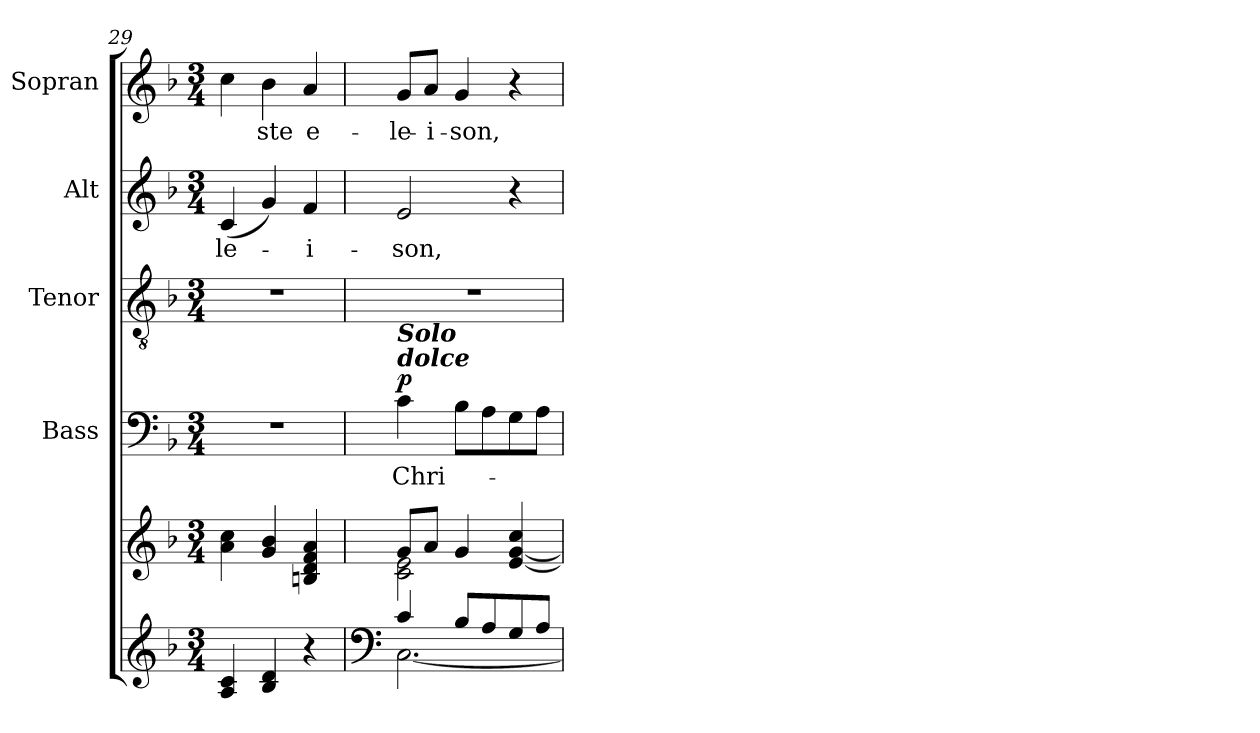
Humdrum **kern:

**kern	**kern	**kern	**text	**dynam	**kern	**kern	**text	**kern	**text
*part5	*part5	*part4	*part4	*part4	*part3	*part2	*part2	*part1	*part1
*staff6	*staff5	*staff4	*staff4	*staff4	*staff3	*staff2	*staff2	*staff1	*staff1
*	*	*I"Bass	*	*	*I"Tenor	*I"Alt	*	*I"Sopran	*
*	*	*I'B.	*	*	*I'T.	*I'A.	*	*I'S.	*
*clefG2	*clefG2	*clefF4	*	*	*clefGv2	*clefG2	*	*clefG2	*
*k[b-]	*k[b-]	*k[b-]	*	*	*k[b-]	*k[b-]	*	*k[b-]	*
*F:	*F:	*F:	*	*	*F:	*F:	*	*F:	*
*M3/4	*M3/4	*M3/4	*	*	*M3/4	*M3/4	*	*M3/4	*
=29	=29	=29	=29	=29	=29	=29	=29	=29	=29
!	!	!	!	!	!	!	!LO:LY:b	!	!
4A/ 4c/	4a\ 4cc\	2.r	.	.	2.r	(<4c/	-le-	4cc\	.
!	!	!	!	!	!	!	!	!	!LO:LY:b
4B-/ 4d/	4g/ 4b-/	.	.	.	.	4g/)	.	4b-\	-ste
!	!	!	!	!	!	!	!LO:LY:b	!	!LO:LY:b
4r	4Bn/ 4d/ 4f/ 4a/	.	.	.	.	4f/	-i-	4a/	e-
=30	=30	=30	=30	=30	=30	=30	=30	=30	=30
*clefF4	*	*	*	*	*	*	*	*	*
*^	*^	*	*	*	*	*	*	*	*
!	!	!	!	!LO:TX:a:Bi:t=dolce	!	!	!	!	!	!	!
!	!	!	!	!LO:TX:a:Bi:t=Solo	!	!	!	!	!	!	!
!	!	!	!	!	!LO:LY:b	!LO:DY:a	!	!	!LO:LY:b	!	!LO:LY:b
4c/	[<2.C\	8g/L	2c\ 2e\	4c\	Chri-	p	2.r	2e/	-son,	8g/L	-le-
!	!	!	!	!	!	!	!	!	!	!	!LO:LY:b
.	.	8a/J	.	.	.	.	.	.	.	8a/J	-i-
!	!	!	!	!	!	!	!	!	!	!	!LO:LY:b
8B-/L	.	4g/	.	8B-\L	.	.	.	.	.	4g/	-son,
8A/	.	.	.	8A\	.	.	.	.	.	.	.
8G/	.	[>4e/ [>4g/ 4cc/	4ryy	8G\	.	.	.	4r	.	4r	.
8A/J	.	.	.	8A\J	.	.	.	.	.	.	.
*v	*v	*	*	*	*	*	*	*	*	*	*
*	*v	*v	*	*	*	*	*	*	*	*
=	=	=	=	=	=	=	=	=	=
*-	*-	*-	*-	*-	*-	*-	*-	*-	*-
